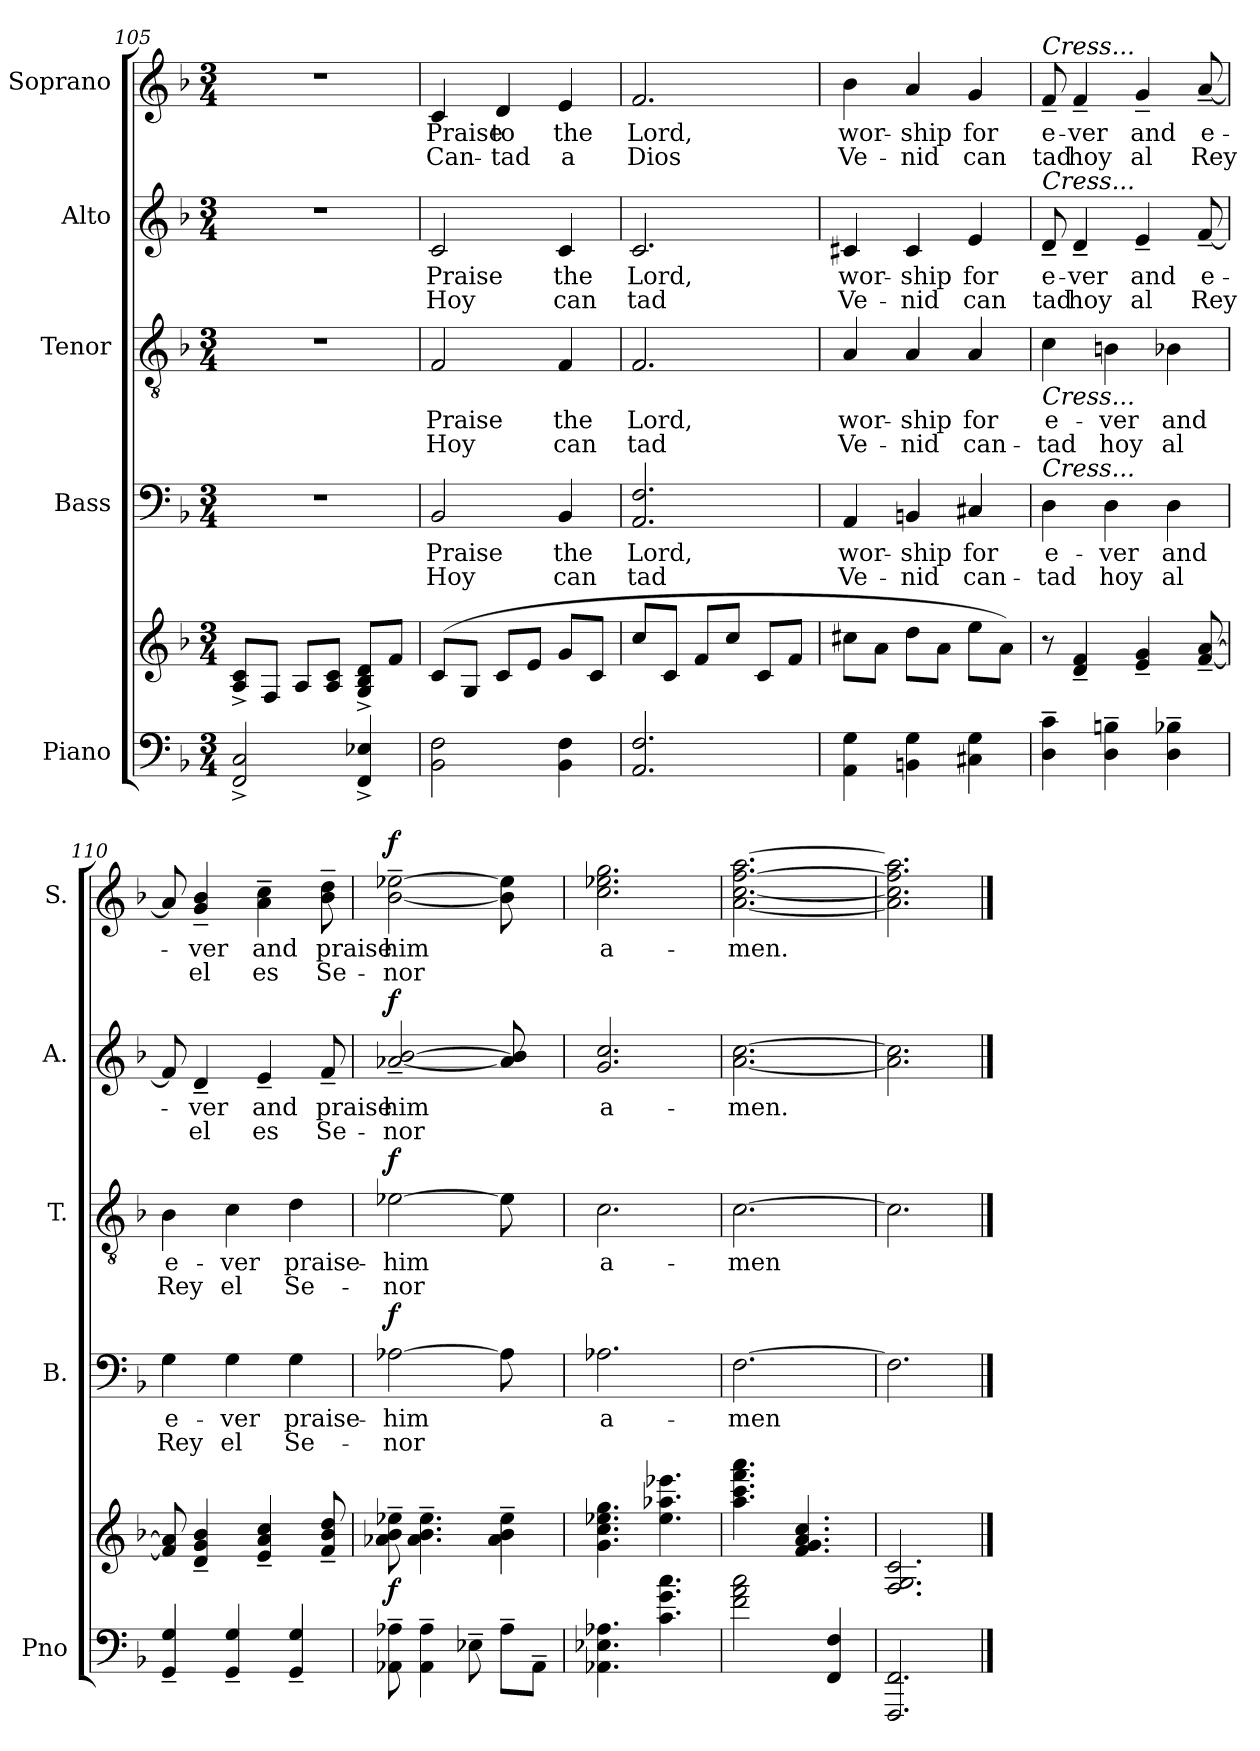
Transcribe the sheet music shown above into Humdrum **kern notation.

**kern	**kern	**dynam	**kern	**text	**text	**dynam	**kern	**text	**text	**dynam	**kern	**text	**text	**dynam	**kern	**text	**text	**dynam
*part5	*part5	*part5	*part4	*part4	*part4	*part4	*part3	*part3	*part3	*part3	*part2	*part2	*part2	*part2	*part1	*part1	*part1	*part1
*staff6	*staff5	*staff5/6	*staff4	*staff4	*staff4	*staff4	*staff3	*staff3	*staff3	*staff3	*staff2	*staff2	*staff2	*staff2	*staff1	*staff1	*staff1	*staff1
*I"Piano	*	*	*I"Bass	*	*	*	*I"Tenor	*	*	*	*I"Alto	*	*	*	*I"Soprano	*	*	*
*I'Pno	*	*	*I'B.	*	*	*	*I'T.	*	*	*	*I'A.	*	*	*	*I'S.	*	*	*
!!LO:PB:g=z
*clefF4	*clefG2	*	*clefF4	*	*	*	*clefGv2	*	*	*	*clefG2	*	*	*	*clefG2	*	*	*
*k[b-]	*k[b-]	*	*k[b-]	*	*	*	*k[b-]	*	*	*	*k[b-]	*	*	*	*k[b-]	*	*	*
*F:	*F:	*	*F:	*	*	*	*F:	*	*	*	*F:	*	*	*	*F:	*	*	*
*M3/4	*M3/4	*	*M3/4	*	*	*	*M3/4	*	*	*	*M3/4	*	*	*	*M3/4	*	*	*
=105	=105	=105	=105	=105	=105	=105	=105	=105	=105	=105	=105	=105	=105	=105	=105	=105	=105	=105
2FF/^< 2C/^<	8A/^< 8c/^<L	.	2.r	.	.	.	2.r	.	.	.	2.r	.	.	.	2.r	.	.	.
.	8F/J	.	.	.	.	.	.	.	.	.	.	.	.	.	.	.	.	.
.	8A/L	.	.	.	.	.	.	.	.	.	.	.	.	.	.	.	.	.
.	8A/ 8c/J	.	.	.	.	.	.	.	.	.	.	.	.	.	.	.	.	.
4FF/^< 4E-X/^<	8G/^< 8B-/^< 8d/^<L	.	.	.	.	.	.	.	.	.	.	.	.	.	.	.	.	.
.	8f/J	.	.	.	.	.	.	.	.	.	.	.	.	.	.	.	.	.
=106	=106	=106	=106	=106	=106	=106	=106	=106	=106	=106	=106	=106	=106	=106	=106	=106	=106	=106
2BB-\ 2F\	(8c/L	.	2BB-/	Praise	Hoy	.	2F/	Praise	Hoy	.	2c/	Praise	Hoy	.	4c/	Praise	Can-	.
.	8G/J	.	.	.	.	.	.	.	.	.	.	.	.	.	.	.	.	.
.	8c/L	.	.	.	.	.	.	.	.	.	.	.	.	.	4d/	to	-tad	.
.	8e/J	.	.	.	.	.	.	.	.	.	.	.	.	.	.	.	.	.
4BB-\ 4F\	8g/L	.	4BB-/	the	can	.	4F/	the	can	.	4c/	the	can	.	4e/	the	a	.
.	8c/J	.	.	.	.	.	.	.	.	.	.	.	.	.	.	.	.	.
!!LO:LB:g=z
=107	=107	=107	=107	=107	=107	=107	=107	=107	=107	=107	=107	=107	=107	=107	=107	=107	=107	=107
2.AA/ 2.F/	8cc/L	.	2.AA/ 2.F/	Lord,	tad	.	2.F/	Lord,	tad	.	2.c/	Lord,	tad	.	2.f/	Lord,	Dios	.
.	8c/J	.	.	.	.	.	.	.	.	.	.	.	.	.	.	.	.	.
.	8f/L	.	.	.	.	.	.	.	.	.	.	.	.	.	.	.	.	.
.	8cc/J	.	.	.	.	.	.	.	.	.	.	.	.	.	.	.	.	.
.	8c/L	.	.	.	.	.	.	.	.	.	.	.	.	.	.	.	.	.
.	8f/J	.	.	.	.	.	.	.	.	.	.	.	.	.	.	.	.	.
=108	=108	=108	=108	=108	=108	=108	=108	=108	=108	=108	=108	=108	=108	=108	=108	=108	=108	=108
4AA\ 4G\	8cc#X\L	.	4AA/	wor-	Ve-	.	4A/	wor-	Ve-	.	4c#X/	wor-	Ve-	.	4b-\	wor-	Ve-	.
.	8a\J	.	.	.	.	.	.	.	.	.	.	.	.	.	.	.	.	.
4BBn\ 4G\	8dd\L	.	4BBn/	-ship	-nid	.	4A/	-ship	-nid	.	4c#/	-ship	-nid	.	4a/	-ship	-nid	.
.	8a\J	.	.	.	.	.	.	.	.	.	.	.	.	.	.	.	.	.
4C#X\ 4G\	8ee\L	.	4C#X/	for	can-	.	4A/	for	can-	.	4e/	for	can	.	4g/	for	can	.
.	8a\J)	.	.	.	.	.	.	.	.	.	.	.	.	.	.	.	.	.
=109	=109	=109	=109	=109	=109	=109	=109	=109	=109	=109	=109	=109	=109	=109	=109	=109	=109	=109
!	!	!	!	!	!	!	!	!	!	!	!	!	!	!	!LO:TX:a:i:t=Cress...	!	!	!
!	!	!	!	!	!	!	!	!	!	!	!LO:TX:a:i:t=Cress...	!	!	!	!	!	!	!
!	!	!	!	!	!	!	!LO:TX:b:i:t=Cress...	!	!	!	!	!	!	!	!	!	!	!
!	!	!	!LO:TX:a:i:t=Cress...	!	!	!	!	!	!	!	!	!	!	!	!	!	!	!
4D\~> 4c\~>	8r	.	4D\	e-	-tad	.	4c\	e-	-tad	.	8d~</	e-	tad	.	8f~</	e-	tad	.
.	4d/~< 4f/~<	.	.	.	.	.	.	.	.	.	4d~</	-ver	hoy	.	4f~</	-ver	hoy	.
4D\~> 4Bn\~>	.	.	4D\	-ver	hoy	.	4Bn\	-ver	hoy	.	.	.	.	.	.	.	.	.
.	4e/~< 4g/~<	.	.	.	.	.	.	.	.	.	4e~</	and	al	.	4g~</	and	al	.
4D\~> 4B-X\~>	.	.	4D\	and	al	.	4B-X\	and	al	.	.	.	.	.	.	.	.	.
.	[8f/~< [8a/~<	.	.	.	.	.	.	.	.	.	[8f~</	e-	Rey	.	[8a~</	e-	Rey	.
=110	=110	=110	=110	=110	=110	=110	=110	=110	=110	=110	=110	=110	=110	=110	=110	=110	=110	=110
4GG/~< 4G/~<	8f/] 8a/]	.	4G\	e-	Rey	.	4B-\	e-	Rey	.	8f/]	.	.	.	8a/]	.	.	.
.	4d/~< 4g/~< 4b-/~<	.	.	.	.	.	.	.	.	.	4d~</	-ver	el	.	4g/~< 4b-/~<	-ver	el	.
4GG/~< 4G/~<	.	.	4G\	-ver	el	.	4c\	-ver	el	.	.	.	.	.	.	.	.	.
.	4e/~< 4a/~< 4cc/~<	.	.	.	.	.	.	.	.	.	4e~</	and	es	.	4a\~> 4cc\~>	and	es	.
4GG/~< 4G/~<	.	.	4G\	praise-	Se-	.	4d\	praise-	Se-	.	.	.	.	.	.	.	.	.
.	8f/~< 8b-/~< 8dd/~<	.	.	.	.	.	.	.	.	.	8f~</	praise	Se-	.	8b-\~> 8dd\~>	praise	Se-	.
!!LO:PB:g=z
=111	=111	=111	=111	=111	=111	=111	=111	=111	=111	=111	=111	=111	=111	=111	=111	=111	=111	=111
!	!	!LO:DY:a=2	!	!	!	!LO:DY:a	!	!	!	!LO:DY:a	!	!	!	!LO:DY:a	!	!	!	!LO:DY:a
8AA-X\~> 8A-X\~>	8a-X\~> 8b-\~> 8ee-X\~>	f	[2A-X\	-him	-nor	f	[2e-X\	-him	-nor	f	[2a-X/~< [2b-/~<	him	-nor	f	[2b-\~> [2ee-X\~>	him	-nor	f
4AA-\~> 4A-\~>	4.a-\~> 4.b-\~> 4.ee-\~>	.	.	.	.	.	.	.	.	.	.	.	.	.	.	.	.	.
8E-X~>\	.	.	.	.	.	.	.	.	.	.	.	.	.	.	.	.	.	.
8A-~>\L	4a-\~> 4b-\~> 4ee-\~>	.	8A-\]	.	.	.	8e-\]	.	.	.	8a-/] 8b-/]	.	.	.	8b-\] 8ee-\]	.	.	.
8AA-~>\J	.	.	8ryy	.	.	.	8ryy	.	.	.	8ryy	.	.	.	8ryy	.	.	.
=112	=112	=112	=112	=112	=112	=112	=112	=112	=112	=112	=112	=112	=112	=112	=112	=112	=112	=112
4.AA-X\ 4.E-X\ 4.A-X\	4.g\ 4.cc\ 4.ee-X\ 4.gg\	.	2.A-X\	a-	.	.	2.c\	a-	.	.	2.g/ 2.cc/	a-	.	.	2.cc\ 2.ee-X\ 2.gg\	a-	.	.
4.c\ 4.g\ 4.cc\	4.ee-\ 4.aa-X\ 4.eee-X\	.	.	.	.	.	.	.	.	.	.	.	.	.	.	.	.	.
=113	=113	=113	=113	=113	=113	=113	=113	=113	=113	=113	=113	=113	=113	=113	=113	=113	=113	=113
2f\ 2a\ 2cc\	4.aa\ 4.ccc\ 4.fff\ 4.aaa\	.	[2.F\	-men	.	.	[2.c\	-men	.	.	[2.a\ [2.cc\	-men.	.	.	[2.a\ [2.cc\ [2.ff\ [2.aa\	-men.	.	.
.	4.f/ 4.g/ 4.a/ 4.cc/	.	.	.	.	.	.	.	.	.	.	.	.	.	.	.	.	.
4FF/ 4F/	.	.	.	.	.	.	.	.	.	.	.	.	.	.	.	.	.	.
=114	=114	=114	=114	=114	=114	=114	=114	=114	=114	=114	=114	=114	=114	=114	=114	=114	=114	=114
2.FFF/ 2.FF/	2.F/ 2.G/ 2.c/	.	2.F\]	.	.	.	2.c\]	.	.	.	2.a\] 2.cc\]	.	.	.	2.a\] 2.cc\] 2.ff\] 2.aa\]	.	.	.
==	==	==	==	==	==	==	==	==	==	==	==	==	==	==	==	==	==	==
*-	*-	*-	*-	*-	*-	*-	*-	*-	*-	*-	*-	*-	*-	*-	*-	*-	*-	*-
